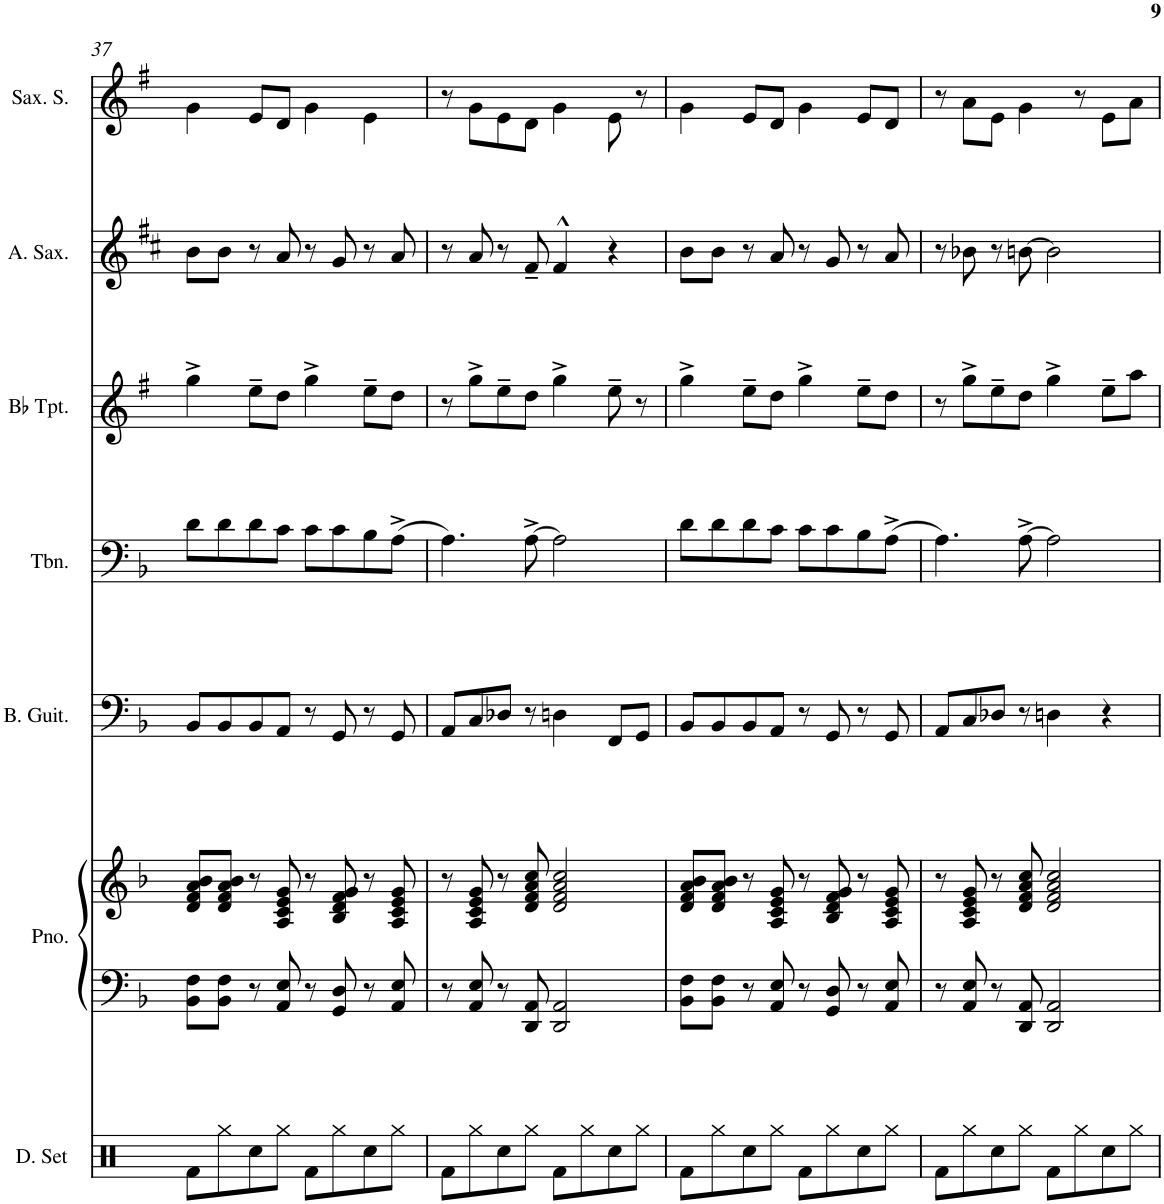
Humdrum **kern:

**kern	**kern	**kern	**kern	**kern	**kern	**kern	**kern
*part7	*part6	*part6	*part5	*part4	*part3	*part2	*part1
*staff8	*staff7	*staff6	*staff5	*staff4	*staff3	*staff2	*staff1
*I"Drumset	*I"Piano	*	*I"Bass Guitar	*I"Trombone	*I"Bb Trumpet	*I"Alto Saxophone	*I"Saxophone soprano
*I'D. Set	*I'Pno.	*	*I'B. Guit.	*I'Tbn.	*I'Bb Tpt.	*I'A. Sax.	*I'Sax. S.
!!LO:PB:g=z
*clefX	*clefF4	*clefG2	*clefF4	*clefF4	*clefG2	*clefG2	*clefG2
*	*	*	*Trd7c12	*	*Trd1c2	*Trd5c9	*Trd1c2
*k[]	*k[b-]	*k[b-]	*k[b-]	*k[b-]	*k[f#]	*k[f#c#]	*k[f#]
*M4/4	*M4/4	*M4/4	*M4/4	*M4/4	*M4/4	*M4/4	*M4/4
*met(c)	*met(c)	*met(c)	*met(c)	*met(c)	*met(c)	*met(c)	*met(c)
=37	=37	=37	=37	=37	=37	=37	=37
8Rf\L	8BB-\ 8F\L	8d/ 8f/ 8a/ 8b-/L	8BB-/L	8d\L	4gg^\	8b\L	4g\
8Rgg\	8BB-\ 8F\J	8d/ 8f/ 8a/ 8b-/J	8BB-/	8d\	.	8b\J	.
8Rcc\	8r	8r	8BB-/	8d\	8ee~\L	8r	8e/L
8Rgg\J	8AA/ 8E/	8A/ 8c/ 8e/ 8g/	8AA/J	8c\J	8dd\J	8a/	8d/J
8Rf\L	8r	8r	8r	8c\L	4gg^\	8r	4g\
8Rgg\	8GG/ 8D/	8B-/ 8d/ 8f/ 8g/	8GG/	8c\	.	8g/	.
8Rcc\	8r	8r	8r	8B-\	8ee~\L	8r	4e\
8Rgg\J	8AA/ 8E/	8A/ 8c/ 8e/ 8g/	8GG/	(>8A^\J	8dd\J	8a/	.
=38	=38	=38	=38	=38	=38	=38	=38
8Rf\L	8r	8r	8AA/L	4.A\)	8r	8r	8r
8Rgg\	8AA/ 8E/	8A/ 8c/ 8e/ 8g/	8C/	.	8gg^\L	8a/	8g\L
8Rcc\	8r	8r	8D-X/J	.	8ee~\	8r	8e\
8Rgg\J	8DD/ 8AA/	8d/ 8f/ 8a/ 8cc/	8r	[8A^\	8dd\J	8f#~/	8d\J
8Rf\L	2DD/ 2AA/	2d/ 2f/ 2a/ 2cc/	4Dn\	2A\]	4gg^\	4f#^^/	4g\
8Rgg\	.	.	.	.	.	.	.
8Rcc\	.	.	8FF/L	.	8ee~\	4r	8e\
8Rgg\J	.	.	8GG/J	.	8r	.	8r
=39	=39	=39	=39	=39	=39	=39	=39
8Rf\L	8BB-\ 8F\L	8d/ 8f/ 8a/ 8b-/L	8BB-/L	8d\L	4gg^\	8b\L	4g\
8Rgg\	8BB-\ 8F\J	8d/ 8f/ 8a/ 8b-/J	8BB-/	8d\	.	8b\J	.
8Rcc\	8r	8r	8BB-/	8d\	8ee~\L	8r	8e/L
8Rgg\J	8AA/ 8E/	8A/ 8c/ 8e/ 8g/	8AA/J	8c\J	8dd\J	8a/	8d/J
8Rf\L	8r	8r	8r	8c\L	4gg^\	8r	4g\
8Rgg\	8GG/ 8D/	8B-/ 8d/ 8f/ 8g/	8GG/	8c\	.	8g/	.
8Rcc\	8r	8r	8r	8B-\	8ee~\L	8r	8e/L
8Rgg\J	8AA/ 8E/	8A/ 8c/ 8e/ 8g/	8GG/	(>8A^\J	8dd\J	8a/	8d/J
=40	=40	=40	=40	=40	=40	=40	=40
8Rf\L	8r	8r	8AA/L	4.A\)	8r	8r	8r
8Rgg\	8AA/ 8E/	8A/ 8c/ 8e/ 8g/	8C/	.	8gg^\L	8b-X\	8a\L
8Rcc\	8r	8r	8D-X/J	.	8ee~\	8r	8e\J
8Rgg\J	8DD/ 8AA/	8d/ 8f/ 8a/ 8cc/	8r	[8A^\	8dd\J	[8bn\	4g\
8Rf\L	2DD/ 2AA/	2d/ 2f/ 2a/ 2cc/	4Dn\	2A\]	4gg^\	2b\]	.
8Rgg\	.	.	.	.	.	.	8r
8Rcc\	.	.	4r	.	8ee~\L	.	8e\L
8Rgg\J	.	.	.	.	8aa\J	.	8a\J
=	=	=	=	=	=	=	=
*-	*-	*-	*-	*-	*-	*-	*-
